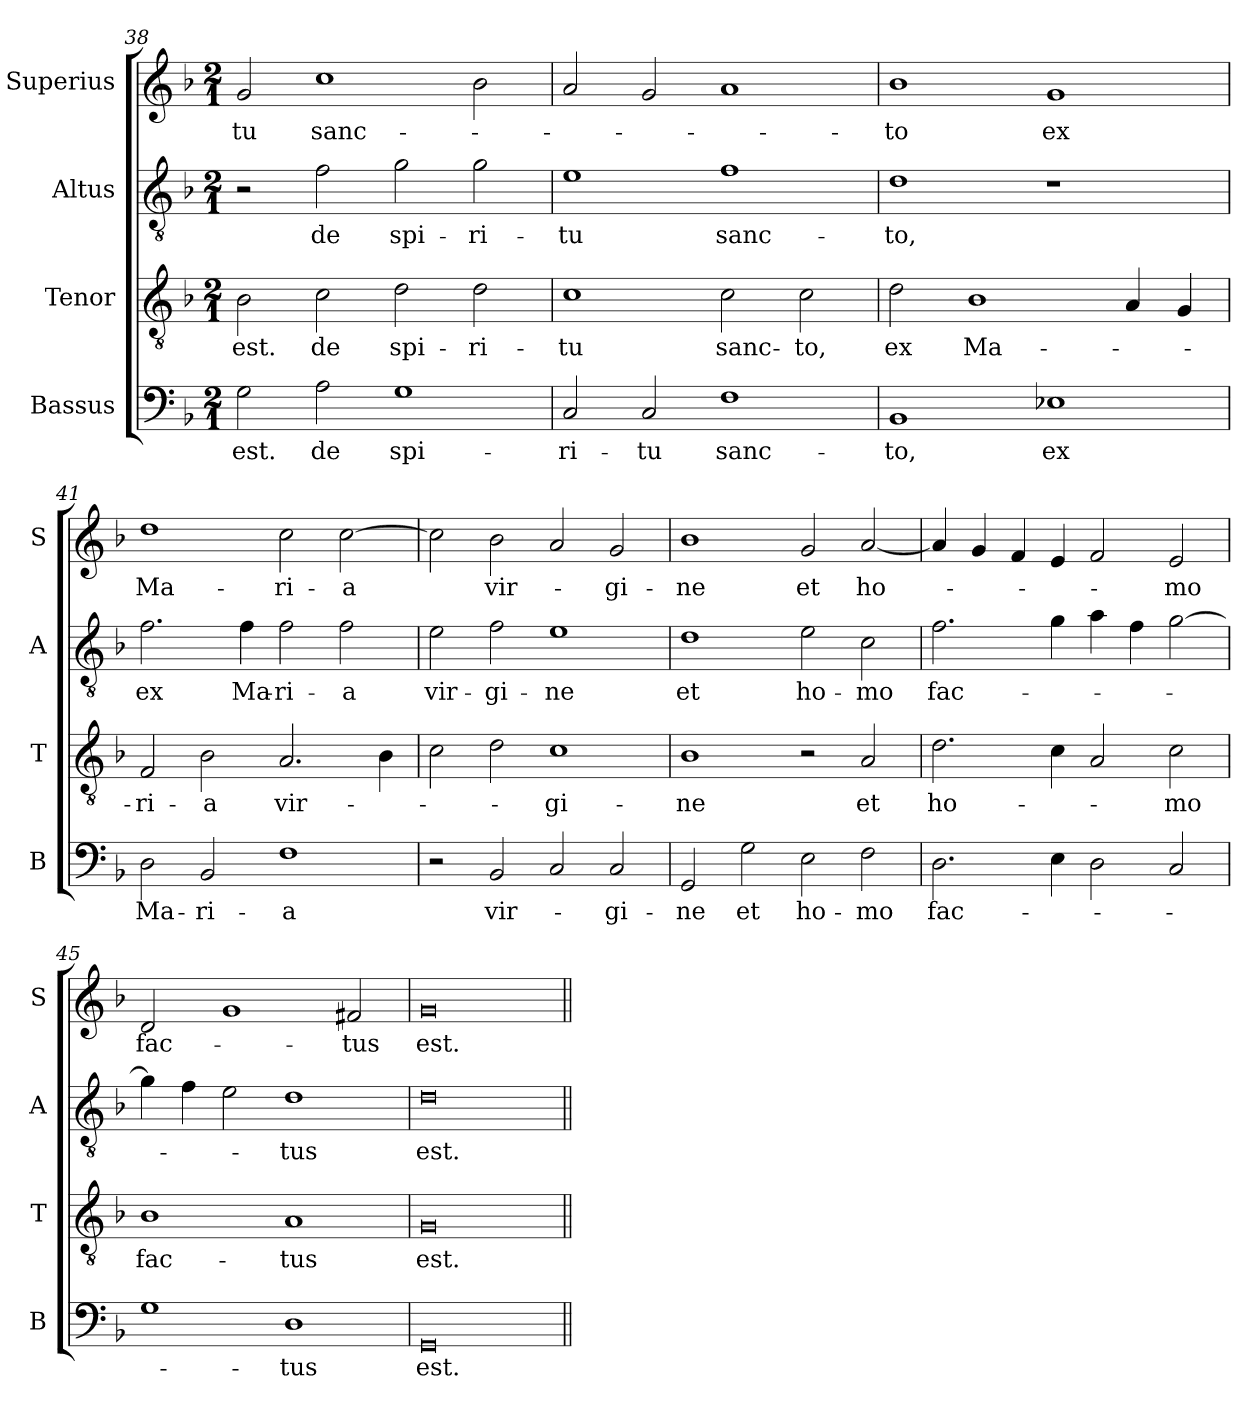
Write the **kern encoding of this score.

**kern	**text	**kern	**text	**kern	**text	**kern	**text
*part4	*part4	*part3	*part3	*part2	*part2	*part1	*part1
*staff4	*staff4	*staff3	*staff3	*staff2	*staff2	*staff1	*staff1
*I"Bassus	*	*I"Tenor	*	*I"Altus	*	*I"Superius	*
*I'B	*	*I'T	*	*I'A	*	*I'S	*
*clefF4	*	*clefGv2	*	*clefGv2	*	*clefG2	*
*k[b-]	*	*k[b-]	*	*k[b-]	*	*k[b-]	*
*M2/1	*	*M2/1	*	*M2/1	*	*M2/1	*
=38	=38	=38	=38	=38	=38	=38	=38
2G	est.	2B-	est.	2r	.	2g	-tu
2A	de	2c	de	2f	de	1cc	sanc-
1G	spi-	2d	spi-	2g	spi-	.	.
.	.	2d	-ri-	2g	-ri-	2b-	.
=39	=39	=39	=39	=39	=39	=39	=39
2C	-ri-	1c	-tu	1e	-tu	2a	.
2C	-tu	.	.	.	.	2g	.
1F	sanc-	2c	sanc-	1f	sanc-	1a	.
.	.	2c	-to,	.	.	.	.
=40	=40	=40	=40	=40	=40	=40	=40
1BB-	-to,	2d	ex	1d	-to,	1b-	-to
.	.	1B-	Ma-	.	.	.	.
1E-X	ex	.	.	1r	.	1g	ex
.	.	4A	.	.	.	.	.
.	.	4G	.	.	.	.	.
=41	=41	=41	=41	=41	=41	=41	=41
2D	Ma-	2F	-ri-	2.f	ex	1dd	Ma-
2BB-	-ri-	2B-	-a	.	.	.	.
.	.	.	.	4f	Ma-	.	.
1F	-a	2.A	vir-	2f	-ri-	2cc	-ri-
.	.	.	.	2f	-a	[2cc	-a
.	.	4B-	.	.	.	.	.
=42	=42	=42	=42	=42	=42	=42	=42
2r	.	2c	.	2e	vir-	2cc]	.
2BB-	vir-	2d	.	2f	-gi-	2b-	vir-
2C	.	1c	-gi-	1e	-ne	2a	.
2C	-gi-	.	.	.	.	2g	-gi-
=43	=43	=43	=43	=43	=43	=43	=43
2GG	-ne	1B-	-ne	1d	et	1b-	-ne
2G	et	.	.	.	.	.	.
2E	ho-	2r	.	2e	ho-	2g	et
2F	-mo	2A	et	2c	-mo	[2a	ho-
=44	=44	=44	=44	=44	=44	=44	=44
2.D	fac-	2.d	ho-	2.f	fac-	4a]	.
.	.	.	.	.	.	4g	.
.	.	.	.	.	.	4f	.
4E	.	4c	.	4g	.	4e	.
2D	.	2A	.	4a	.	2f	.
.	.	.	.	4f	.	.	.
2C	.	2c	-mo	[2g	.	2e	-mo
=45	=45	=45	=45	=45	=45	=45	=45
1G	.	1B-	fac-	4g]	.	2d	fac-
.	.	.	.	4f	.	.	.
.	.	.	.	2e	.	1g	.
1D	-tus	1A	-tus	1d	-tus	.	.
.	.	.	.	.	.	2f#X	-tus
=46	=46	=46	=46	=46	=46	=46	=46
0GG	est.	0G	est.	0d	est.	0g	est.
=||	=||	=||	=||	=||	=||	=||	=||
*-	*-	*-	*-	*-	*-	*-	*-
